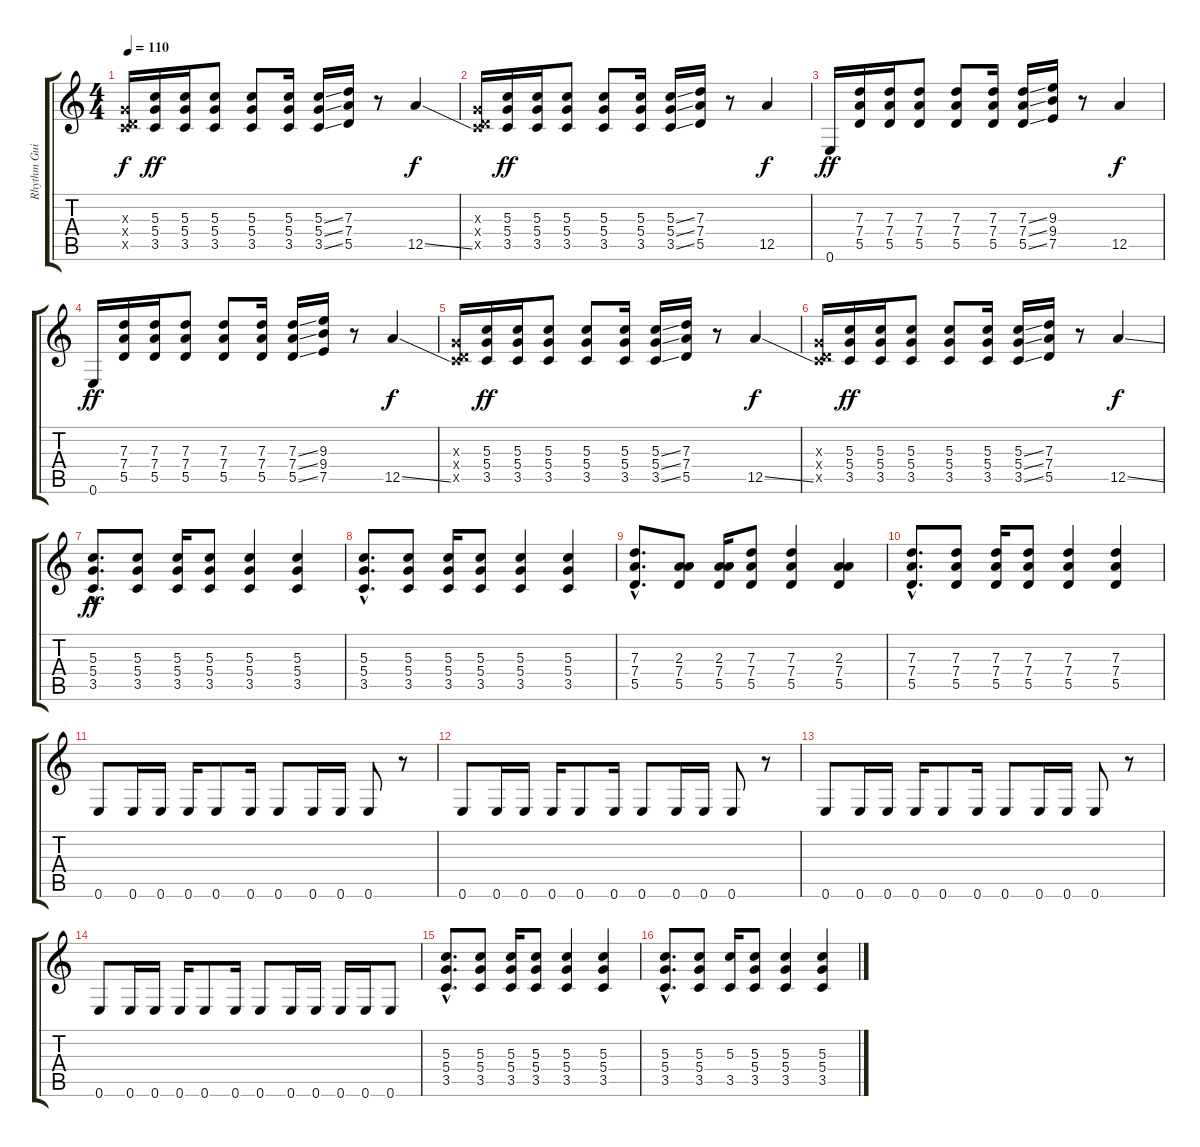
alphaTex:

\track ("Rhythm Guitar" "Rhythm Gui") {instrument overdrivenguitar}
\staff {score tabs}
\tuning (E4 B3 G3 D3 A2 E2) {hide}
\ts (4 4)
\tempo 110
\clef g2
\ks c
(0.3{x} 0.4{x} 3.5{x}).16{dy f} (5.3 5.4 3.5).16{dy ff} (5.3 5.4 3.5).16 (5.3 5.4 3.5).8 (5.3 5.4 3.5).8 (5.3 5.4 3.5).16 (5.3{ss} 5.4{ss} 3.5{ss}).16 (7.3 7.4 5.5).16 r.8 12.5{ss}.4{dy f} |
(0.3{x} 0.4{x} 3.5{x}).16 (5.3 5.4 3.5).16{dy ff} (5.3 5.4 3.5).16 (5.3 5.4 3.5).8 (5.3 5.4 3.5).8 (5.3 5.4 3.5).16 (5.3{ss} 5.4{ss} 3.5{ss}).16 (7.3 7.4 5.5).16 r.8 12.5.4{dy f} |
0.6.16{dy ff} (7.3 7.4 5.5).16 (7.3 7.4 5.5).16 (7.3 7.4 5.5).8 (7.3 7.4 5.5).8 (7.3 7.4 5.5).16 (7.3{ss} 7.4{ss} 5.5{ss}).16 (9.3 9.4 7.5).16 r.8 12.5.4{dy f} |
0.6.16{dy ff} (7.3 7.4 5.5).16 (7.3 7.4 5.5).16 (7.3 7.4 5.5).8 (7.3 7.4 5.5).8 (7.3 7.4 5.5).16 (7.3{ss} 7.4{ss} 5.5{ss}).16 (9.3 9.4 7.5).16 r.8 12.5{ss}.4{dy f} |
(0.3{x} 0.4{x} 3.5{x}).16 (5.3 5.4 3.5).16{dy ff} (5.3 5.4 3.5).16 (5.3 5.4 3.5).8 (5.3 5.4 3.5).8 (5.3 5.4 3.5).16 (5.3{ss} 5.4{ss} 3.5{ss}).16 (7.3 7.4 5.5).16 r.8 12.5{ss}.4{dy f} |
(0.3{x} 0.4{x} 3.5{x}).16 (5.3 5.4 3.5).16{dy ff} (5.3 5.4 3.5).16 (5.3 5.4 3.5).8 (5.3 5.4 3.5).8 (5.3 5.4 3.5).16 (5.3{ss} 5.4{ss} 3.5{ss}).16 (7.3 7.4 5.5).16 r.8 12.5{ss}.4{dy f} |
(5.3{hac} 5.4{hac} 3.5{hac}).8{d dy ff} (5.3 5.4 3.5).8 (5.3 5.4 3.5).16 (5.3 5.4 3.5).8 (5.3 5.4 3.5).4 (5.3 5.4 3.5).4 |
(5.3{hac} 5.4{hac} 3.5{hac}).8{d} (5.3 5.4 3.5).8 (5.3 5.4 3.5).16 (5.3 5.4 3.5).8 (5.3 5.4 3.5).4 (5.3 5.4 3.5).4 |
(7.3{hac} 7.4{hac} 5.5{hac}).8{d} (2.3 7.4 5.5).8 (2.3 7.4 5.5).16 (7.3 7.4 5.5).8 (7.3 7.4 5.5).4 (2.3 7.4 5.5).4 |
(7.3{hac} 7.4{hac} 5.5{hac}).8{d} (7.3 7.4 5.5).8 (7.3 7.4 5.5).16 (7.3 7.4 5.5).8 (7.3 7.4 5.5).4 (7.3 7.4 5.5).4 |
0.6.8 0.6.16 0.6.16 0.6.16 0.6.8 0.6.16 0.6.8 0.6.16 0.6.16 0.6.8 r.8 |
0.6.8 0.6.16 0.6.16 0.6.16 0.6.8 0.6.16 0.6.8 0.6.16 0.6.16 0.6.8 r.8 |
0.6.8 0.6.16 0.6.16 0.6.16 0.6.8 0.6.16 0.6.8 0.6.16 0.6.16 0.6.8 r.8 |
0.6.8 0.6.16 0.6.16 0.6.16 0.6.8 0.6.16 0.6.8 0.6.16 0.6.16 0.6.16 0.6.16 0.6.8 |
(5.3{hac} 5.4{hac} 3.5{hac}).8{d} (5.3 5.4 3.5).8 (5.3 5.4 3.5).16 (5.3 5.4 3.5).8 (5.3 5.4 3.5).4 (5.3 5.4 3.5).4 |
(5.3{hac} 5.4{hac} 3.5{hac}).8{d} (5.3 5.4 3.5).8 (5.3 3.5).16 (5.3 5.4 3.5).8 (5.3 5.4 3.5).4 (5.3 5.4 3.5).4
